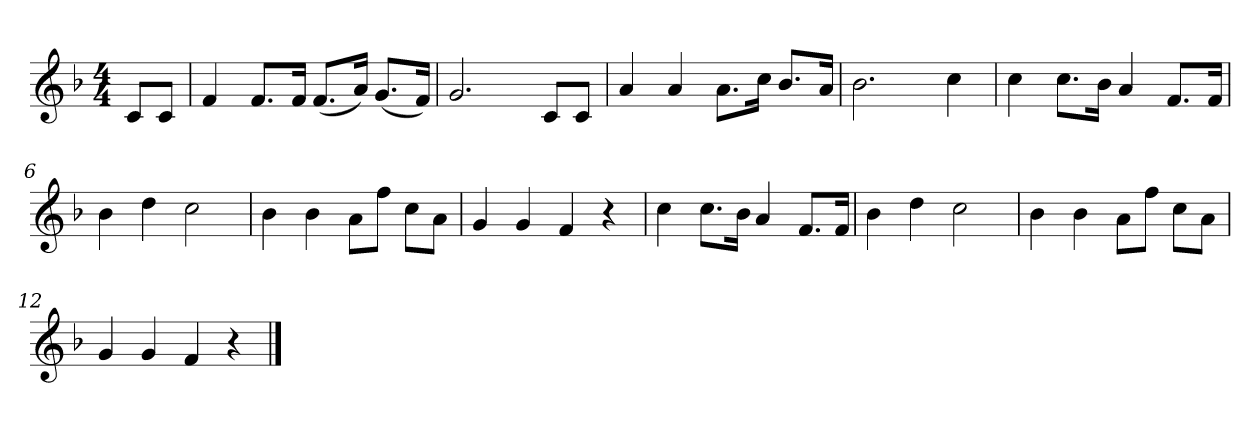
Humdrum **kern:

**kern
*part1
*staff1
*k[b-]
*M4/4
*MM120
=
8cL
8cJ
=1
4f
8.fL
16fJk
(8.fL
16aJk)
(8.gL
16fJk)
=2
2.g
8cL
8cJ
=3
4a
4a
8.aL
16ccJk
8.b-L
16aJk
=4
2.b-
4cc
=5
4cc
8.ccL
16b-Jk
4a
8.fL
16fJk
=6
4b-
4dd
2cc
=7
4b-
4b-
8aL
8ffJ
8ccL
8aJ
=8
4g
4g
4f
4r
=9
4cc
8.ccL
16b-Jk
4a
8.fL
16fJk
=10
4b-
4dd
2cc
=11
4b-
4b-
8aL
8ffJ
8ccL
8aJ
=12
4g
4g
4f
4r
==
*-
